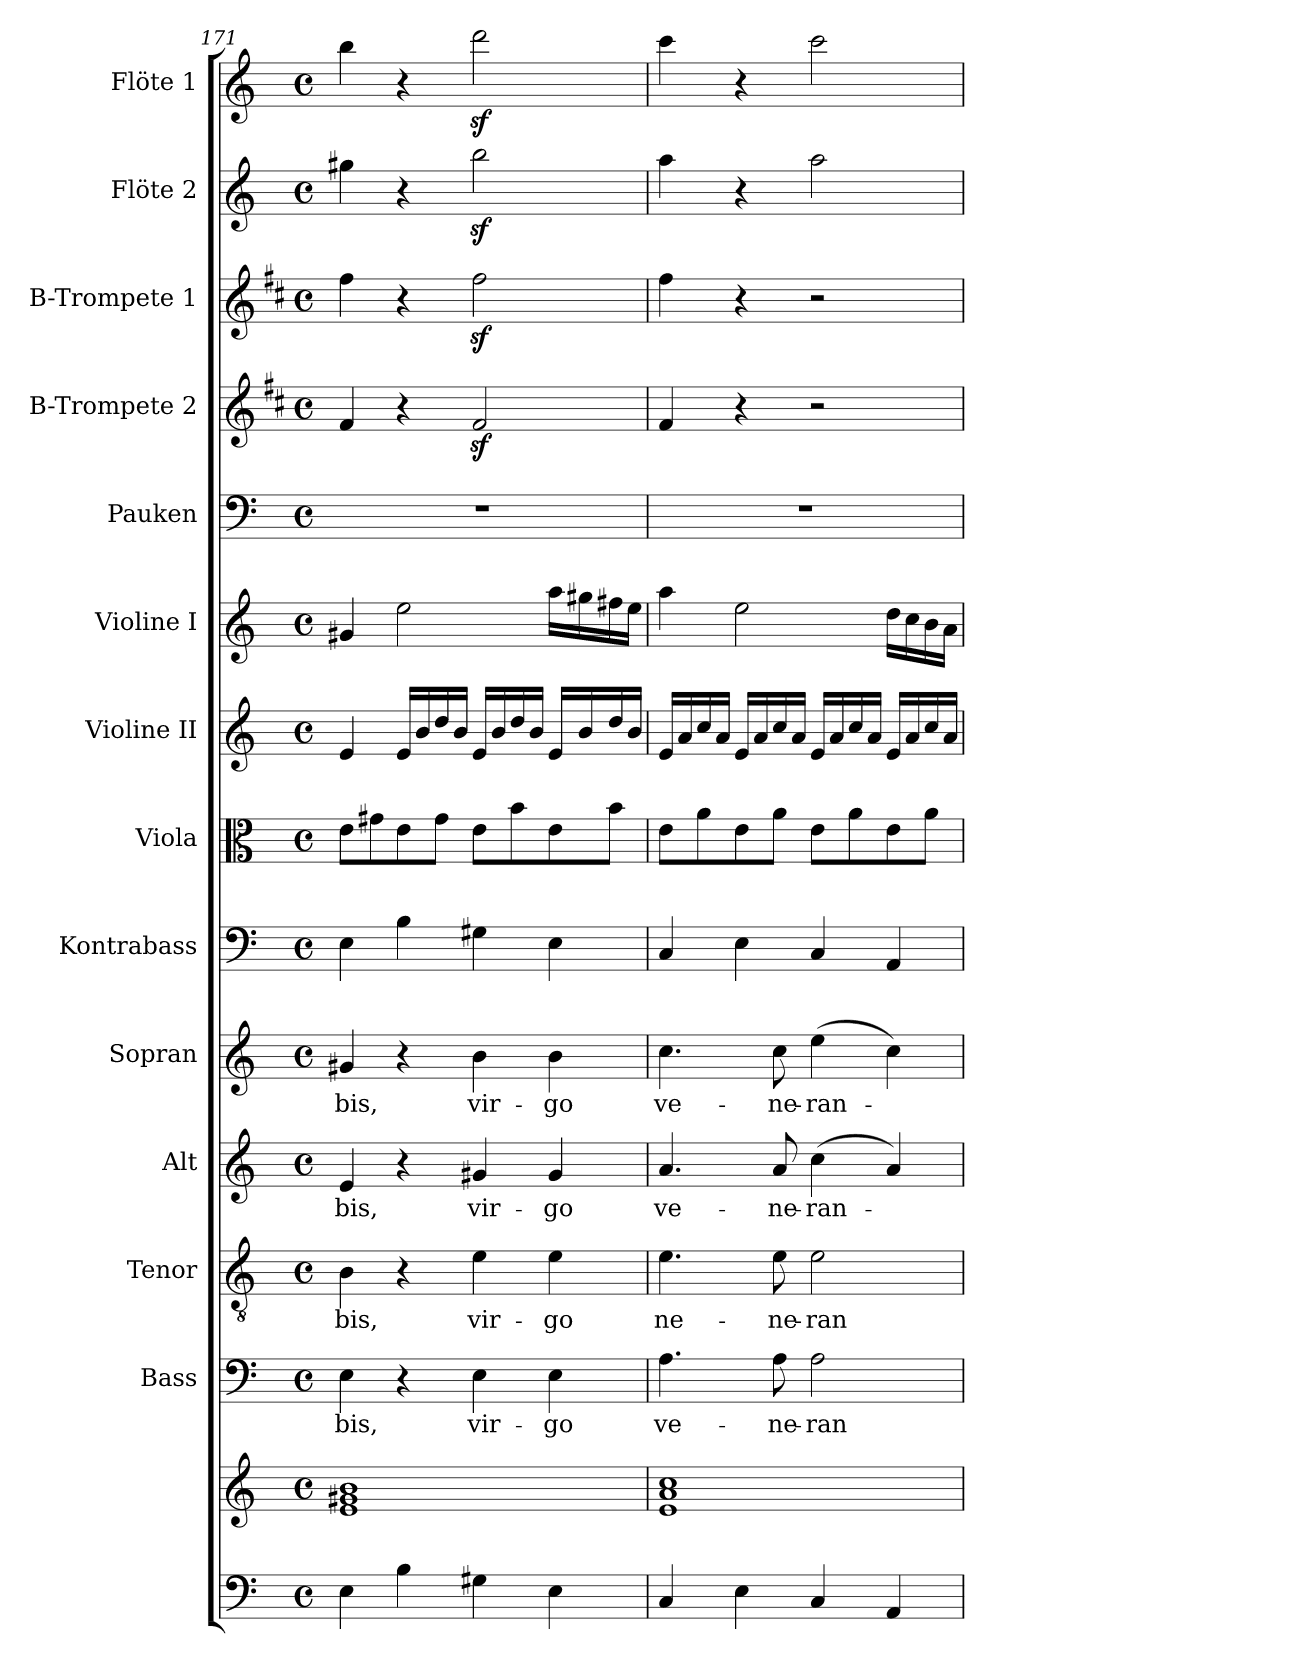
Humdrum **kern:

**kern	**kern	**kern	**text	**kern	**text	**kern	**text	**kern	**text	**kern	**kern	**kern	**kern	**kern	**kern	**kern	**kern	**kern
*part14	*part14	*part13	*part13	*part12	*part12	*part11	*part11	*part10	*part10	*part9	*part8	*part7	*part6	*part5	*part4	*part3	*part2	*part1
*staff15	*staff14	*staff13	*staff13	*staff12	*staff12	*staff11	*staff11	*staff10	*staff10	*staff9	*staff8	*staff7	*staff6	*staff5	*staff4	*staff3	*staff2	*staff1
*	*	*I"Bass	*	*I"Tenor	*	*I"Alt	*	*I"Sopran	*	*I"Kontrabass	*I"Viola	*I"Violine II	*I"Violine I	*I"Pauken	*I"B-Trompete 2	*I"B-Trompete 1	*I"Flöte 2	*I"Flöte 1
*	*	*I'B.	*	*I'T.	*	*I'A.	*	*I'S.	*	*I'Kb.	*I'Vla.	*I'Vl. II	*I'Vl. I	*I'Pk.	*I'B Trp. 2	*I'B Trp. 1	*I'Fl. 2	*I'Fl. 1
*clefF4	*clefG2	*clefF4	*	*clefGv2	*	*clefG2	*	*clefG2	*	*clefF4	*clefC3	*clefG2	*clefG2	*clefF4	*clefG2	*clefG2	*clefG2	*clefG2
*	*	*	*	*	*	*	*	*	*	*ITrd7c12	*	*	*	*	*ITrd1c2	*ITrd1c2	*	*
*k[]	*k[]	*k[]	*	*k[]	*	*k[]	*	*k[]	*	*k[]	*k[]	*k[]	*k[]	*k[]	*k[]	*k[]	*k[]	*k[]
*C:	*C:	*C:	*	*C:	*	*C:	*	*C:	*	*C:	*C:	*C:	*C:	*C:	*C:	*C:	*C:	*C:
*M4/4	*M4/4	*M4/4	*	*M4/4	*	*M4/4	*	*M4/4	*	*M4/4	*M4/4	*M4/4	*M4/4	*M4/4	*M4/4	*M4/4	*M4/4	*M4/4
*met(c)	*met(c)	*met(c)	*	*met(c)	*	*met(c)	*	*met(c)	*	*met(c)	*met(c)	*met(c)	*met(c)	*met(c)	*met(c)	*met(c)	*met(c)	*met(c)
=171	=171	=171	=171	=171	=171	=171	=171	=171	=171	=171	=171	=171	=171	=171	=171	=171	=171	=171
!	!	!	!LO:LY:b	!	!LO:LY:b	!	!LO:LY:b	!	!LO:LY:b	!	!	!	!	!	!	!	!	!
4E\	1e 1g#X 1b	4E\	-bis,	4B\	-bis,	4e/	-bis,	4g#X/	-bis,	4EE\	8e\L	4e/	4g#X/	1r	4e/	4ee\	4gg#X\	4bb\
.	.	.	.	.	.	.	.	.	.	.	8g#X\	.	.	.	.	.	.	.
4B\	.	4r	.	4r	.	4r	.	4r	.	4BB\	8e\	16e/LL	2ee\	.	4r	4r	4r	4r
.	.	.	.	.	.	.	.	.	.	.	.	16b/	.	.	.	.	.	.
.	.	.	.	.	.	.	.	.	.	.	8g#\J	16dd/	.	.	.	.	.	.
.	.	.	.	.	.	.	.	.	.	.	.	16b/JJ	.	.	.	.	.	.
!	!	!	!LO:LY:b	!	!LO:LY:b	!	!LO:LY:b	!	!LO:LY:b	!	!	!	!	!	!	!	!	!
4G#X\	.	4E\	vir-	4e\	vir-	4g#X/	vir-	4b\	vir-	4GG#X\	8e\L	16e/LL	.	.	2ez</	2eez<\	2bbz<\	2dddz<\
.	.	.	.	.	.	.	.	.	.	.	.	16b/	.	.	.	.	.	.
.	.	.	.	.	.	.	.	.	.	.	8b\	16dd/	.	.	.	.	.	.
.	.	.	.	.	.	.	.	.	.	.	.	16b/JJ	.	.	.	.	.	.
!	!	!	!LO:LY:b	!	!LO:LY:b	!	!LO:LY:b	!	!LO:LY:b	!	!	!	!	!	!	!	!	!
4E\	.	4E\	-go	4e\	-go	4g#/	-go	4b\	-go	4EE\	8e\	16e/LL	16aa\LL	.	.	.	.	.
.	.	.	.	.	.	.	.	.	.	.	.	16b/	16gg#X\	.	.	.	.	.
.	.	.	.	.	.	.	.	.	.	.	8b\J	16dd/	16ff#X\	.	.	.	.	.
.	.	.	.	.	.	.	.	.	.	.	.	16b/JJ	16ee\JJ	.	.	.	.	.
=172	=172	=172	=172	=172	=172	=172	=172	=172	=172	=172	=172	=172	=172	=172	=172	=172	=172	=172
!	!	!	!LO:LY:b	!	!LO:LY:b	!	!LO:LY:b	!	!LO:LY:b	!	!	!	!	!	!	!	!	!
4C/	1e 1a 1cc	4.A\	ve-	4.e\	ne-	4.a/	ve-	4.cc\	ve-	4CC/	8e\L	16e/LL	4aa\	1r	4e/	4ee\	4aa\	4ccc\
.	.	.	.	.	.	.	.	.	.	.	.	16a/	.	.	.	.	.	.
.	.	.	.	.	.	.	.	.	.	.	8a\	16cc/	.	.	.	.	.	.
.	.	.	.	.	.	.	.	.	.	.	.	16a/JJ	.	.	.	.	.	.
4E\	.	.	.	.	.	.	.	.	.	4EE\	8e\	16e/LL	2ee\	.	4r	4r	4r	4r
.	.	.	.	.	.	.	.	.	.	.	.	16a/	.	.	.	.	.	.
!	!	!	!LO:LY:b	!	!LO:LY:b	!	!LO:LY:b	!	!LO:LY:b	!	!	!	!	!	!	!	!	!
.	.	8A\	-ne-	8e\	-ne-	8a/	-ne-	8cc\	-ne-	.	8a\J	16cc/	.	.	.	.	.	.
.	.	.	.	.	.	.	.	.	.	.	.	16a/JJ	.	.	.	.	.	.
!	!	!	!LO:LY:b	!	!LO:LY:b	!	!LO:LY:b	!	!LO:LY:b	!	!	!	!	!	!	!	!	!
4C/	.	2A\	-ran-	2e\	-ran-	(>4cc\	-ran-	(>4ee\	-ran-	4CC/	8e\L	16e/LL	.	.	2r	2r	2aa\	2ccc\
.	.	.	.	.	.	.	.	.	.	.	.	16a/	.	.	.	.	.	.
.	.	.	.	.	.	.	.	.	.	.	8a\	16cc/	.	.	.	.	.	.
.	.	.	.	.	.	.	.	.	.	.	.	16a/JJ	.	.	.	.	.	.
4AA/	.	.	.	.	.	4a/)	.	4cc\)	.	4AAA/	8e\	16e/LL	16dd\LL	.	.	.	.	.
.	.	.	.	.	.	.	.	.	.	.	.	16a/	16cc\	.	.	.	.	.
.	.	.	.	.	.	.	.	.	.	.	8a\J	16cc/	16b\	.	.	.	.	.
.	.	.	.	.	.	.	.	.	.	.	.	16a/JJ	16a\JJ	.	.	.	.	.
=	=	=	=	=	=	=	=	=	=	=	=	=	=	=	=	=	=	=
*-	*-	*-	*-	*-	*-	*-	*-	*-	*-	*-	*-	*-	*-	*-	*-	*-	*-	*-
